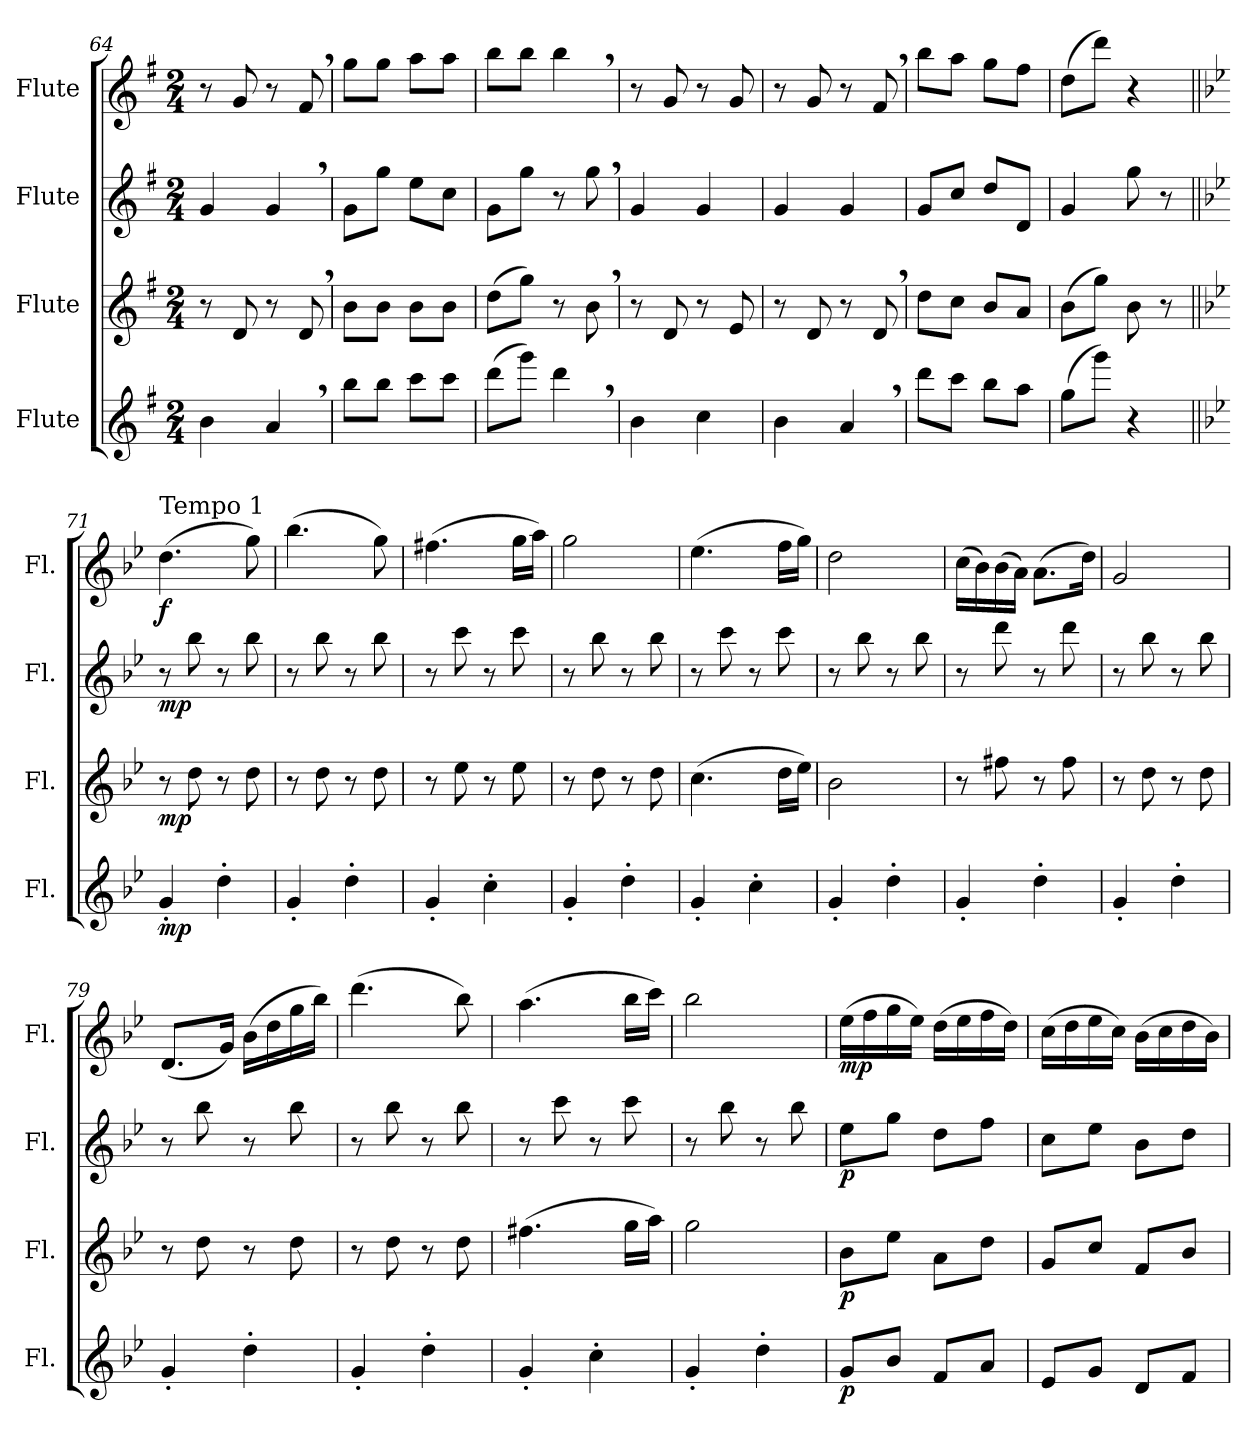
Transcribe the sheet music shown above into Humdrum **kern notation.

**kern	**dynam	**kern	**dynam	**kern	**dynam	**kern	**dynam
*part4	*part4	*part3	*part3	*part2	*part2	*part1	*part1
*staff4	*staff4	*staff3	*staff3	*staff2	*staff2	*staff1	*staff1
*I"Flute	*	*I"Flute	*	*I"Flute	*	*I"Flute	*
*I'Fl.	*	*I'Fl.	*	*I'Fl.	*	*I'Fl.	*
*clefG2	*	*clefG2	*	*clefG2	*	*clefG2	*
*k[f#]	*	*k[f#]	*	*k[f#]	*	*k[f#]	*
*M2/4	*	*M2/4	*	*M2/4	*	*M2/4	*
=64	=64	=64	=64	=64	=64	=64	=64
4b\	.	8r	.	4g/	.	8r	.
.	.	8d/	.	.	.	8g/	.
4a,/	.	8r	.	4g,/	.	8r	.
.	.	8d,/	.	.	.	8f#,/	.
=65	=65	=65	=65	=65	=65	=65	=65
*	*	*	*	*	*	*MM144	*
8bb\L	.	8b\L	.	8g\L	.	8gg\L	.
8bb\J	.	8b\J	.	8gg\J	.	8gg\J	.
8ccc\L	.	8b\L	.	8ee\L	.	8aa\L	.
8ccc\J	.	8b\J	.	8cc\J	.	8aa\J	.
!!LO:PB:g=z
=66	=66	=66	=66	=66	=66	=66	=66
(>8ddd\L	.	(>8dd\L	.	8g\L	.	8bb\L	.
8ggg\J)	.	8gg\J)	.	8gg\J	.	8bb\J	.
4ddd,\	.	8r	.	8r	.	4bb,\	.
.	.	8b,\	.	8gg,\	.	.	.
=67	=67	=67	=67	=67	=67	=67	=67
*	*	*	*	*	*	*MM60	*
4b\	.	8r	.	4g/	.	8r	.
.	.	8d/	.	.	.	8g/	.
4cc\	.	8r	.	4g/	.	8r	.
.	.	8e/	.	.	.	8g/	.
=68	=68	=68	=68	=68	=68	=68	=68
4b\	.	8r	.	4g/	.	8r	.
.	.	8d/	.	.	.	8g/	.
4a,/	.	8r	.	4g/	.	8r	.
.	.	8d,/	.	.	.	8f#,/	.
=69	=69	=69	=69	=69	=69	=69	=69
*	*	*	*	*	*	*MM144	*
8ddd\L	.	8dd\L	.	8g/L	.	8bb\L	.
8ccc\J	.	8cc\J	.	8cc/J	.	8aa\J	.
8bb\L	.	8b/L	.	8dd/L	.	8gg\L	.
8aa\J	.	8a/J	.	8d/J	.	8ff#\J	.
=70	=70	=70	=70	=70	=70	=70	=70
(>8gg\L	.	(>8b\L	.	4g/	.	(>8dd\L	.
8ggg\J)	.	8gg\J)	.	.	.	8ddd\J)	.
4r	.	8b\	.	8gg\	.	4r	.
.	.	8r	.	8r	.	.	.
=71||	=71||	=71||	=71||	=71||	=71||	=71||	=71||
!!LO:REH:place=s1:a:B:fs=14:t=71
*k[b-e-]	*	*k[b-e-]	*	*k[b-e-]	*	*k[b-e-]	*
*	*	*	*	*	*	*MM132	*
!	!	!	!	!	!	!LO:TX:t=Tempo 1	!
!	!LO:DY:b	!	!LO:DY:b	!	!LO:DY:b	!	!LO:DY:b
4g'/	mp	8r	mp	8r	mp	(>4.dd\	f
.	.	8dd\	.	8bb-\	.	.	.
4dd'\	.	8r	.	8r	.	.	.
.	.	8dd\	.	8bb-\	.	8gg\)	.
=72	=72	=72	=72	=72	=72	=72	=72
4g'/	.	8r	.	8r	.	(>4.bb-\	.
.	.	8dd\	.	8bb-\	.	.	.
4dd'\	.	8r	.	8r	.	.	.
.	.	8dd\	.	8bb-\	.	8gg\)	.
=73	=73	=73	=73	=73	=73	=73	=73
4g'/	.	8r	.	8r	.	(>4.ff#X\	.
.	.	8ee-\	.	8ccc\	.	.	.
4cc'\	.	8r	.	8r	.	.	.
.	.	8ee-\	.	8ccc\	.	16gg\LL	.
.	.	.	.	.	.	16aa\JJ)	.
=74	=74	=74	=74	=74	=74	=74	=74
4g'/	.	8r	.	8r	.	2gg\	.
.	.	8dd\	.	8bb-\	.	.	.
4dd'\	.	8r	.	8r	.	.	.
.	.	8dd\	.	8bb-\	.	.	.
!!LO:LB:g=z
=75	=75	=75	=75	=75	=75	=75	=75
4g'/	.	(>4.cc\	.	8r	.	(>4.ee-\	.
.	.	.	.	8ccc\	.	.	.
4cc'\	.	.	.	8r	.	.	.
.	.	16dd\LL	.	8ccc\	.	16ff\LL	.
.	.	16ee-\JJ)	.	.	.	16gg\JJ)	.
=76	=76	=76	=76	=76	=76	=76	=76
4g'/	.	2b-\	.	8r	.	2dd\	.
.	.	.	.	8bb-\	.	.	.
4dd'\	.	.	.	8r	.	.	.
.	.	.	.	8bb-\	.	.	.
=77	=77	=77	=77	=77	=77	=77	=77
4g'/	.	8r	.	8r	.	(>16cc\LL	.
.	.	.	.	.	.	16b-\)	.
.	.	8ff#X\	.	8ddd\	.	(>16b-\	.
.	.	.	.	.	.	16a\JJ)	.
4dd'\	.	8r	.	8r	.	(>8.a\L	.
.	.	8ff#\	.	8ddd\	.	.	.
.	.	.	.	.	.	16dd\Jk)	.
=78	=78	=78	=78	=78	=78	=78	=78
4g'/	.	8r	.	8r	.	2g/	.
.	.	8dd\	.	8bb-\	.	.	.
4dd'\	.	8r	.	8r	.	.	.
.	.	8dd\	.	8bb-\	.	.	.
=79	=79	=79	=79	=79	=79	=79	=79
4g'/	.	8r	.	8r	.	(<8.d/L	.
.	.	8dd\	.	8bb-\	.	.	.
.	.	.	.	.	.	16g/Jk)	.
4dd'\	.	8r	.	8r	.	(>16b-\LL	.
.	.	.	.	.	.	16dd\	.
.	.	8dd\	.	8bb-\	.	16gg\	.
.	.	.	.	.	.	16bb-\JJ)	.
=80	=80	=80	=80	=80	=80	=80	=80
4g'/	.	8r	.	8r	.	(>4.ddd\	.
.	.	8dd\	.	8bb-\	.	.	.
4dd'\	.	8r	.	8r	.	.	.
.	.	8dd\	.	8bb-\	.	8bb-\)	.
=81	=81	=81	=81	=81	=81	=81	=81
4g'/	.	(>4.ff#X\	.	8r	.	(>4.aa\	.
.	.	.	.	8ccc\	.	.	.
4cc'\	.	.	.	8r	.	.	.
.	.	16gg\LL	.	8ccc\	.	16bb-\LL	.
.	.	16aa\JJ)	.	.	.	16ccc\JJ)	.
=82	=82	=82	=82	=82	=82	=82	=82
4g'/	.	2gg\	.	8r	.	2bb-\	.
.	.	.	.	8bb-\	.	.	.
4dd'\	.	.	.	8r	.	.	.
.	.	.	.	8bb-\	.	.	.
!!LO:PB:g=z
=83	=83	=83	=83	=83	=83	=83	=83
!	!LO:DY:b	!	!LO:DY:b	!	!LO:DY:b	!	!LO:DY:b
8g/L	p	8b-\L	p	8ee-\L	p	(>16ee-\LL	mp
.	.	.	.	.	.	16ff\	.
8b-/J	.	8ee-\J	.	8gg\J	.	16gg\	.
.	.	.	.	.	.	16ee-\JJ)	.
8f/L	.	8a\L	.	8dd\L	.	(>16dd\LL	.
.	.	.	.	.	.	16ee-\	.
8a/J	.	8dd\J	.	8ff\J	.	16ff\	.
.	.	.	.	.	.	16dd\JJ)	.
=84	=84	=84	=84	=84	=84	=84	=84
8e-/L	.	8g/L	.	8cc\L	.	(>16cc\LL	.
.	.	.	.	.	.	16dd\	.
8g/J	.	8cc/J	.	8ee-\J	.	16ee-\	.
.	.	.	.	.	.	16cc\JJ)	.
8d/L	.	8f/L	.	8b-\L	.	(>16b-\LL	.
.	.	.	.	.	.	16cc\	.
8f/J	.	8b-/J	.	8dd\J	.	16dd\	.
.	.	.	.	.	.	16b-\JJ)	.
=	=	=	=	=	=	=	=
*-	*-	*-	*-	*-	*-	*-	*-
